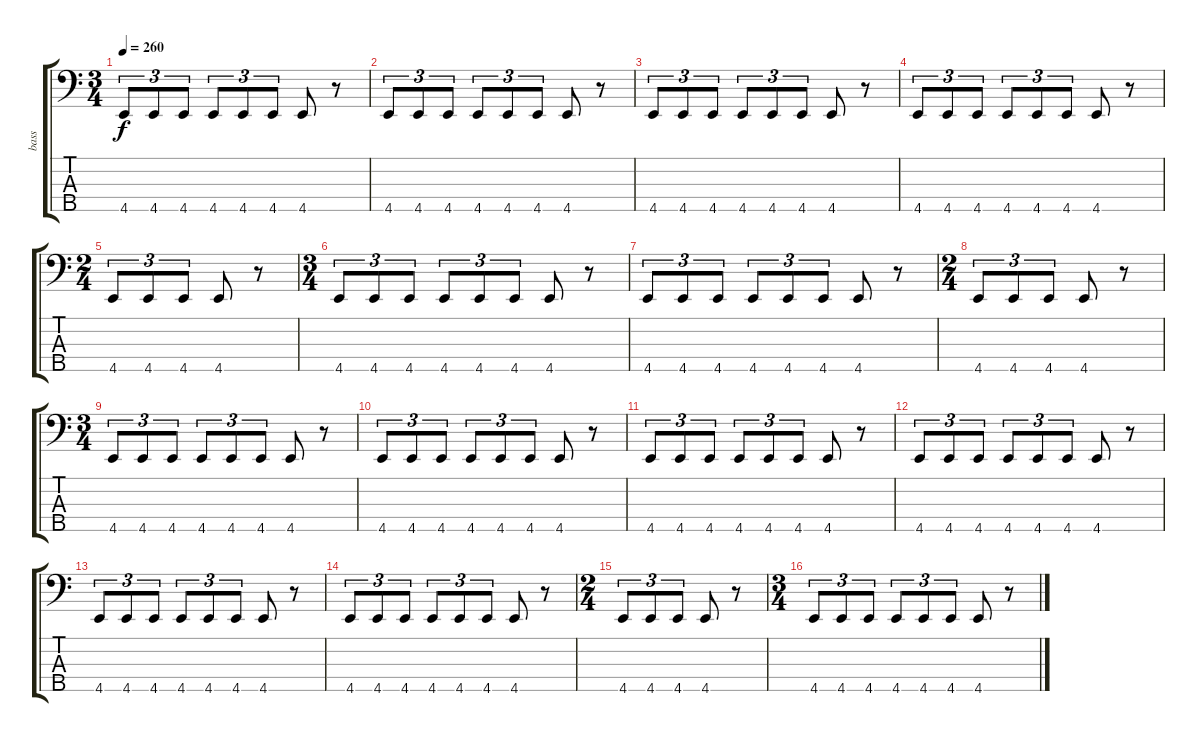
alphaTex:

\track ("bass" "bass") {instrument electricbasspick}
\staff {score tabs}
\tuning (A2 F2 C2 G1 C1) {hide}
\ts (3 4)
\tempo 260
\clef f4
\ks c
4.5.8{tu (3 2) dy f} 4.5.8{tu (3 2)} 4.5.8{tu (3 2)} 4.5.8{tu (3 2)} 4.5.8{tu (3 2)} 4.5.8{tu (3 2)} 4.5.8 r.8 |
4.5.8{tu (3 2)} 4.5.8{tu (3 2)} 4.5.8{tu (3 2)} 4.5.8{tu (3 2)} 4.5.8{tu (3 2)} 4.5.8{tu (3 2)} 4.5.8 r.8 |
4.5.8{tu (3 2)} 4.5.8{tu (3 2)} 4.5.8{tu (3 2)} 4.5.8{tu (3 2)} 4.5.8{tu (3 2)} 4.5.8{tu (3 2)} 4.5.8 r.8 |
4.5.8{tu (3 2)} 4.5.8{tu (3 2)} 4.5.8{tu (3 2)} 4.5.8{tu (3 2)} 4.5.8{tu (3 2)} 4.5.8{tu (3 2)} 4.5.8 r.8 |
\ts (2 4)
4.5.8{tu (3 2)} 4.5.8{tu (3 2)} 4.5.8{tu (3 2)} 4.5.8 r.8 |
\ts (3 4)
4.5.8{tu (3 2)} 4.5.8{tu (3 2)} 4.5.8{tu (3 2)} 4.5.8{tu (3 2)} 4.5.8{tu (3 2)} 4.5.8{tu (3 2)} 4.5.8 r.8 |
4.5.8{tu (3 2)} 4.5.8{tu (3 2)} 4.5.8{tu (3 2)} 4.5.8{tu (3 2)} 4.5.8{tu (3 2)} 4.5.8{tu (3 2)} 4.5.8 r.8 |
\ts (2 4)
4.5.8{tu (3 2)} 4.5.8{tu (3 2)} 4.5.8{tu (3 2)} 4.5.8 r.8 |
\ts (3 4)
4.5.8{tu (3 2)} 4.5.8{tu (3 2)} 4.5.8{tu (3 2)} 4.5.8{tu (3 2)} 4.5.8{tu (3 2)} 4.5.8{tu (3 2)} 4.5.8 r.8 |
4.5.8{tu (3 2)} 4.5.8{tu (3 2)} 4.5.8{tu (3 2)} 4.5.8{tu (3 2)} 4.5.8{tu (3 2)} 4.5.8{tu (3 2)} 4.5.8 r.8 |
4.5.8{tu (3 2)} 4.5.8{tu (3 2)} 4.5.8{tu (3 2)} 4.5.8{tu (3 2)} 4.5.8{tu (3 2)} 4.5.8{tu (3 2)} 4.5.8 r.8 |
4.5.8{tu (3 2)} 4.5.8{tu (3 2)} 4.5.8{tu (3 2)} 4.5.8{tu (3 2)} 4.5.8{tu (3 2)} 4.5.8{tu (3 2)} 4.5.8 r.8 |
4.5.8{tu (3 2)} 4.5.8{tu (3 2)} 4.5.8{tu (3 2)} 4.5.8{tu (3 2)} 4.5.8{tu (3 2)} 4.5.8{tu (3 2)} 4.5.8 r.8 |
4.5.8{tu (3 2)} 4.5.8{tu (3 2)} 4.5.8{tu (3 2)} 4.5.8{tu (3 2)} 4.5.8{tu (3 2)} 4.5.8{tu (3 2)} 4.5.8 r.8 |
\ts (2 4)
4.5.8{tu (3 2)} 4.5.8{tu (3 2)} 4.5.8{tu (3 2)} 4.5.8 r.8 |
\ts (3 4)
4.5.8{tu (3 2)} 4.5.8{tu (3 2)} 4.5.8{tu (3 2)} 4.5.8{tu (3 2)} 4.5.8{tu (3 2)} 4.5.8{tu (3 2)} 4.5.8 r.8
